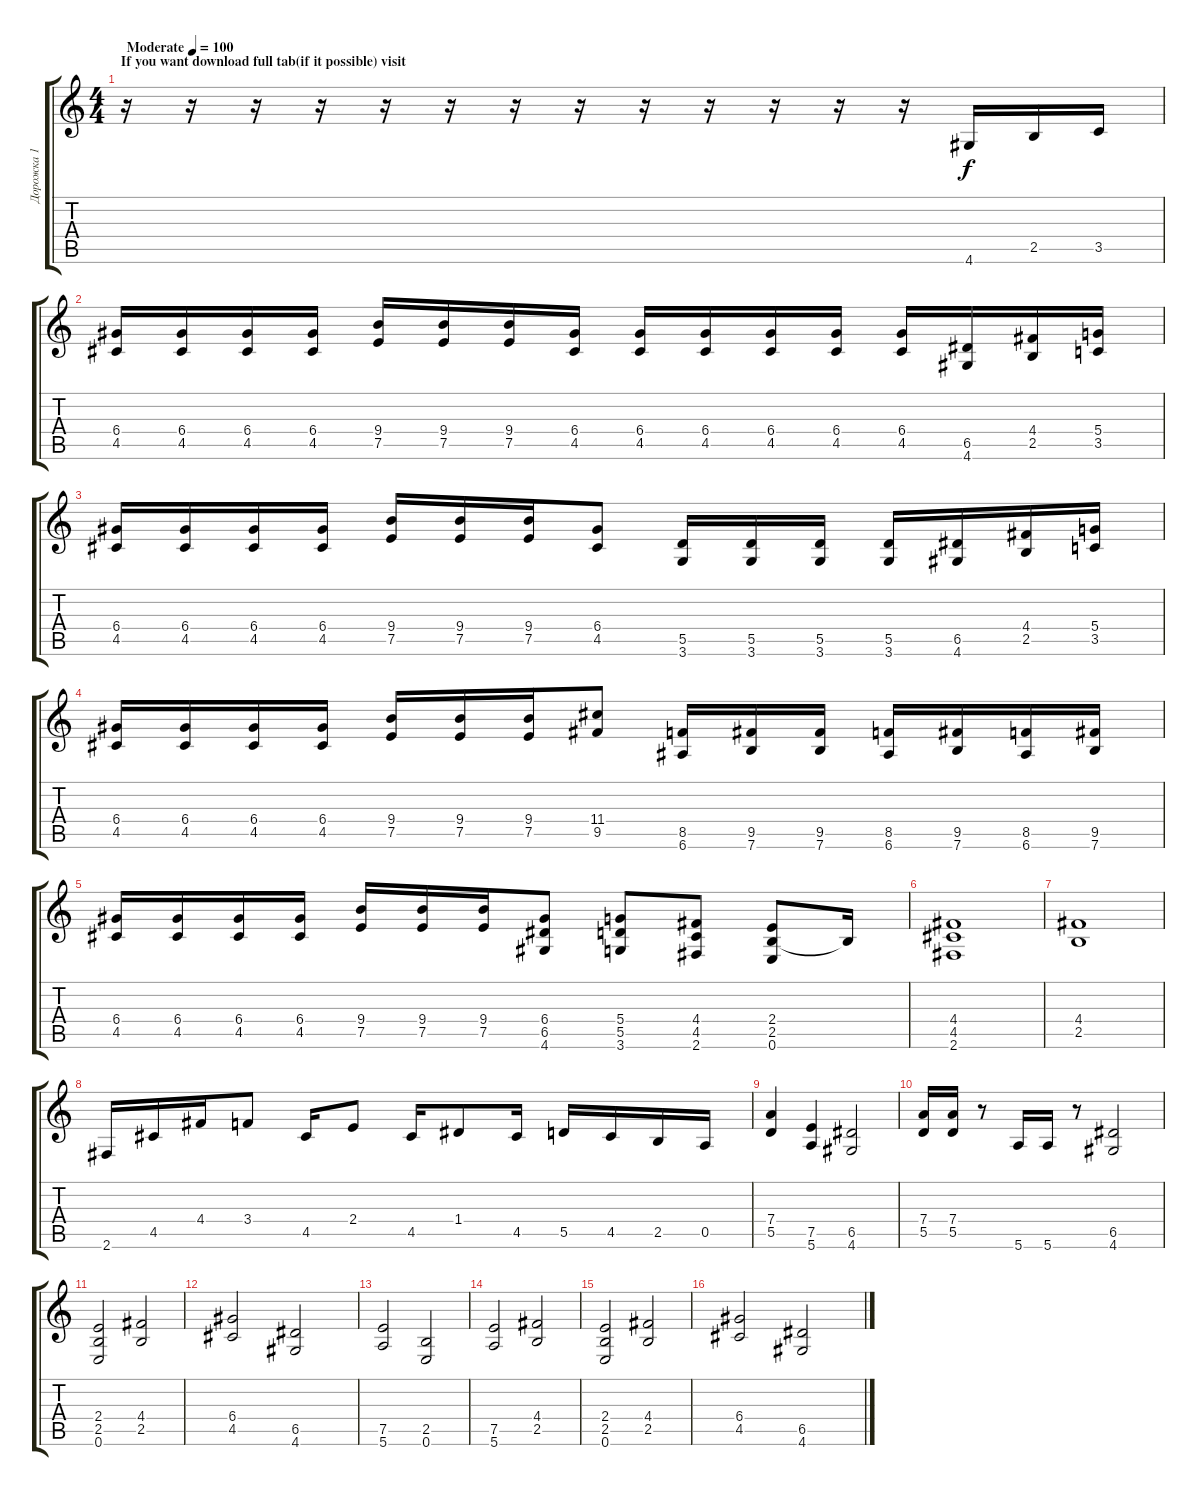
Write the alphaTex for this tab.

\track ("Дорожка 1" "Дорожка 1") {instrument distortionguitar}
\staff {score tabs}
\tuning (E4 B3 G3 D3 A2 E2) {hide}
\ts (4 4)
\section ("" "If you want download full tab(if it possible) visit")
\tempo (100 "Moderate")
\clef g2
\ks c
r.16{dy f instrument distortionguitar} r.16 r.16 r.16 r.16 r.16 r.16 r.16 r.16 r.16 r.16 r.16 r.16 4.6.16 2.5.16 3.5.16 |
(6.4 4.5).16 (6.4 4.5).16 (6.4 4.5).16 (6.4 4.5).16 (9.4 7.5).16 (9.4 7.5).16 (9.4 7.5).16 (6.4 4.5).16 (6.4 4.5).16 (6.4 4.5).16 (6.4 4.5).16 (6.4 4.5).16 (6.4 4.5).16 (6.5 4.6).16 (4.4 2.5).16 (5.4 3.5).16 |
(6.4 4.5).16 (6.4 4.5).16 (6.4 4.5).16 (6.4 4.5).16 (9.4 7.5).16 (9.4 7.5).16 (9.4 7.5).16 (6.4 4.5).8 (5.5 3.6).16 (5.5 3.6).16 (5.5 3.6).16 (5.5 3.6).16 (6.5 4.6).16 (4.4 2.5).16 (5.4 3.5).16 |
(6.4 4.5).16 (6.4 4.5).16 (6.4 4.5).16 (6.4 4.5).16 (9.4 7.5).16 (9.4 7.5).16 (9.4 7.5).16 (11.4 9.5).8 (8.5 6.6).16 (9.5 7.6).16 (9.5 7.6).16 (8.5 6.6).16 (9.5 7.6).16 (8.5 6.6).16 (9.5 7.6).16 |
(6.4 4.5).16 (6.4 4.5).16 (6.4 4.5).16 (6.4 4.5).16 (9.4 7.5).16 (9.4 7.5).16 (9.4 7.5).16 (6.4 6.5 4.6).8 (5.4 5.5 3.6).8 (4.4 4.5 2.6).8 (2.4 2.5 0.6).8 2.5{t}.16 |
(4.4 4.5 2.6).1 |
(4.4 2.5).1 |
2.6.16 4.5.16 4.4.16 3.4.8 4.5.16 2.4.8 4.5.16 1.4.8 4.5.16 5.5.16 4.5.16 2.5.16 0.5.16 |
(7.4 5.5).4 (7.5 5.6).4 (6.5 4.6).2 |
(7.4 5.5).16 (7.4 5.5).16 r.8 5.6.16 5.6.16 r.8 (6.5 4.6).2 |
(2.4 2.5 0.6).2 (4.4 2.5).2 |
(6.4 4.5).2 (6.5 4.6).2 |
(7.5 5.6).2 (2.5 0.6).2 |
(7.5 5.6).2 (4.4 2.5).2 |
(2.4 2.5 0.6).2 (4.4 2.5).2 |
(6.4 4.5).2 (6.5 4.6).2
